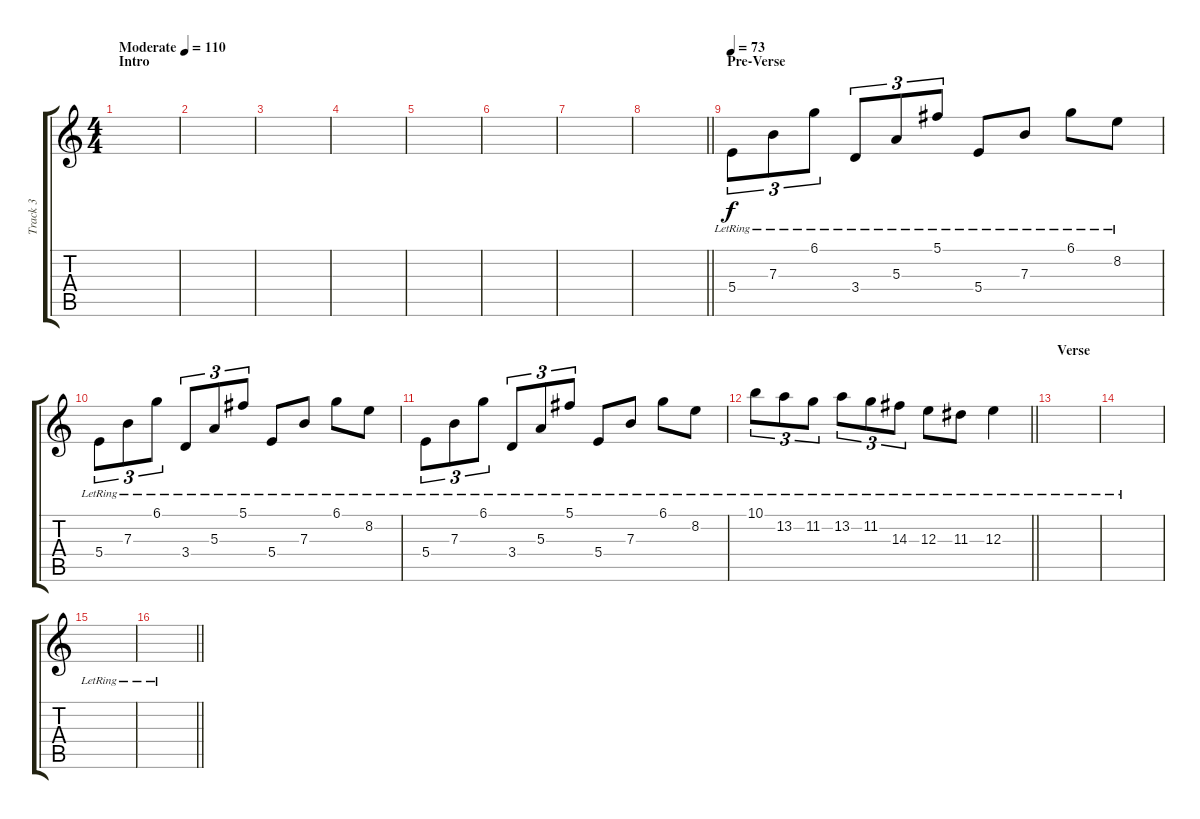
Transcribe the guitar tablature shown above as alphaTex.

\track ("Track 3" "Track 3") {instrument electricguitarclean}
\staff {score tabs}
\tuning (Db4 Ab3 E3 B2 Gb2 B1) {hide}
\ts (4 4)
\section ("" "Intro")
\tempo (110 "Moderate")
\clef g2
\ks c
|
|
|
|
|
|
|
\barLineRight lightlight
|
\section ("" "Pre-Verse")
\tempo 73
5.4{lr}.8{tu (3 2)} 7.3{lr}.8{tu (3 2)} 6.1{lr}.8{tu (3 2)} 3.4{lr}.8{tu (3 2)} 5.3{lr}.8{tu (3 2)} 5.1{lr}.8{tu (3 2)} 5.4{lr}.8 7.3{lr}.8 6.1{lr}.8 8.2{lr}.8 |
5.4{lr}.8{tu (3 2)} 7.3{lr}.8{tu (3 2)} 6.1{lr}.8{tu (3 2)} 3.4{lr}.8{tu (3 2)} 5.3{lr}.8{tu (3 2)} 5.1{lr}.8{tu (3 2)} 5.4{lr}.8 7.3{lr}.8 6.1{lr}.8 8.2{lr}.8 |
5.4{lr}.8{tu (3 2)} 7.3{lr}.8{tu (3 2)} 6.1{lr}.8{tu (3 2)} 3.4{lr}.8{tu (3 2)} 5.3{lr}.8{tu (3 2)} 5.1{lr}.8{tu (3 2)} 5.4{lr}.8 7.3{lr}.8 6.1{lr}.8 8.2{lr}.8 |
\barLineRight lightlight
10.1{lr}.8{tu (3 2)} 13.2{lr}.8{tu (3 2)} 11.2{lr}.8{tu (3 2)} 13.2{lr}.8{tu (3 2)} 11.2{lr}.8{tu (3 2)} 14.3{lr}.8{tu (3 2)} 12.3{lr}.8 11.3{lr}.8 12.3{lr}.4 |
\section ("" "Verse")
|
|
|
\barLineRight lightlight
